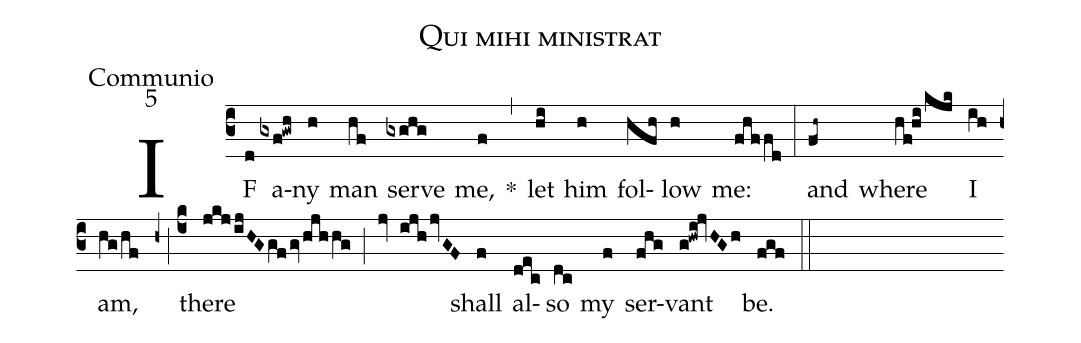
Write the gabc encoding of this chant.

name:Qui mihi ministrat;
office-part:Communio;
mode:5;
%%
(c3) IF(d) a(gxf!gwh)ny(h) man(hf) serve(gxghg) me,(f) *(,) let(hi) him(h) fol(hfh)low(h) me:(fhffd) (:) and(fh~) where(hf!hi/kjk) I(ih) am,(hg/hf) (z0;c4) there(jkj/ijHG/gf/gv/hjhhg) (;) (jv ijh/jvGF) shall(f) al(dec)so(dc) my(f) ser(fhg)vant(g!hwi!jvHGh) be.(fgf) (::)
